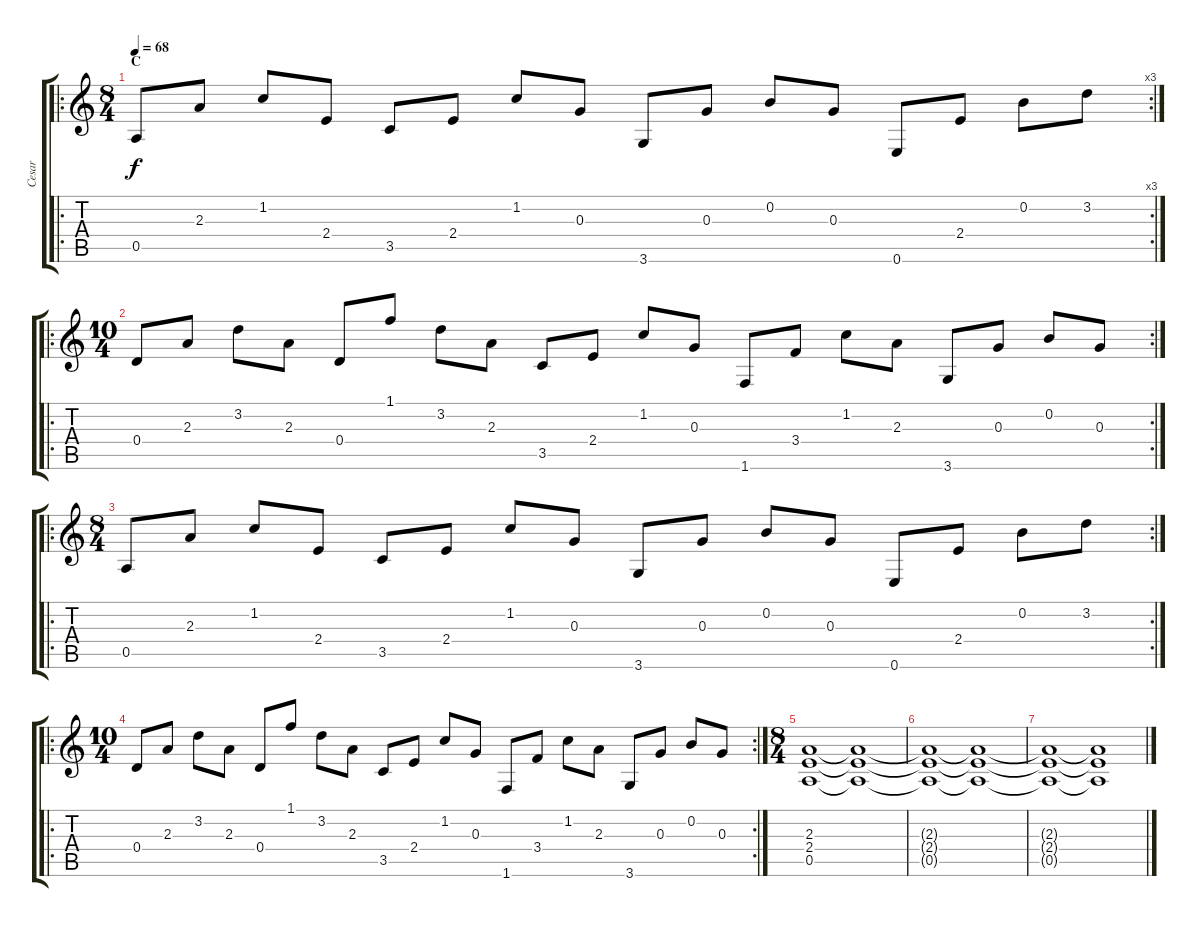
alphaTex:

\track ("Cesar" "Cesar") {instrument distortionguitar}
\staff {score tabs}
\tuning (E4 B3 G3 D3 A2 E2) {hide}
\ro
\rc 3
\ts (8 4)
\section ("" "C")
\tempo 68
\clef g2
\ks c
0.5.8{dy f} 2.3.8 1.2.8 2.4.8 3.5.8 2.4.8 1.2.8 0.3.8 3.6.8 0.3.8 0.2.8 0.3.8 0.6.8 2.4.8 0.2.8 3.2.8 |
\ro
\rc 2
\ts (10 4)
0.4.8 2.3.8 3.2.8 2.3.8 0.4.8 1.1.8 3.2.8 2.3.8 3.5.8 2.4.8 1.2.8 0.3.8 1.6.8 3.4.8 1.2.8 2.3.8 3.6.8 0.3.8 0.2.8 0.3.8 |
\ro
\rc 2
\ts (8 4)
0.5.8 2.3.8 1.2.8 2.4.8 3.5.8 2.4.8 1.2.8 0.3.8 3.6.8 0.3.8 0.2.8 0.3.8 0.6.8 2.4.8 0.2.8 3.2.8 |
\ro
\rc 2
\ts (10 4)
0.4.8 2.3.8 3.2.8 2.3.8 0.4.8 1.1.8 3.2.8 2.3.8 3.5.8 2.4.8 1.2.8 0.3.8 1.6.8 3.4.8 1.2.8 2.3.8 3.6.8 0.3.8 0.2.8 0.3.8 |
\ts (8 4)
(2.3 2.4 0.5).1{volume 0} (2.3{t} 2.4{t} 0.5{t}).1 |
(2.3{t} 2.4{t} 0.5{t}).1 (2.3{t} 2.4{t} 0.5{t}).1 |
(2.3{t} 2.4{t} 0.5{t}).1 (2.3{t} 2.4{t} 0.5{t}).1
